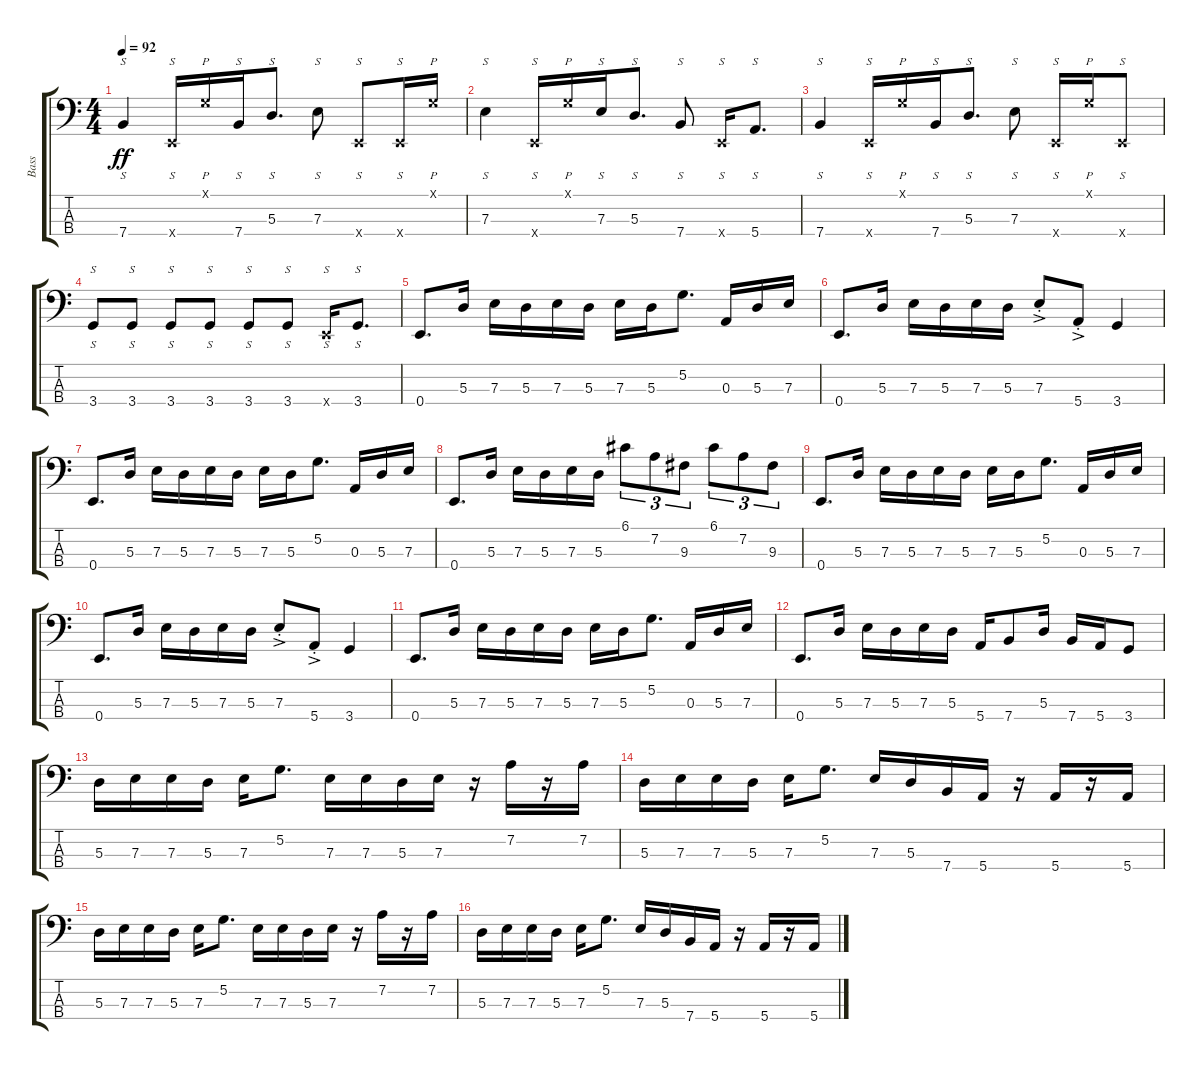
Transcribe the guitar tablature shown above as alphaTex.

\track ("Bass" "Bass") {instrument electricbassfinger}
\staff {score tabs}
\tuning (G2 D2 A1 E1) {hide}
\ts (4 4)
\tempo 92
\clef f4
\ks c
7.4.4{s dy ff} 0.4{x}.16{s} 0.1{x}.16{p} 7.4.16{s} 5.3.8{s d} 7.3.8{s} 0.4{x}.8{s} 0.4{x}.16{s} 0.1{x}.16{p} |
7.3.4{s} 0.4{x}.16{s} 0.1{x}.16{p} 7.3.16{s} 5.3.8{s d} 7.4.8{s} 0.4{x}.16{s} 5.4.8{s d} |
7.4.4{s} 0.4{x}.16{s} 0.1{x}.16{p} 7.4.16{s} 5.3.8{s d} 7.3.8{s} 0.4{x}.16{s} 0.1{x}.16{p} 0.4{x}.8{s} |
3.4.8{s} 3.4.8{s} 3.4.8{s} 3.4.8{s} 3.4.8{s} 3.4.8{s} 0.4{x}.16{s} 3.4.8{s d} |
0.4.8{d} 5.3.16 7.3.16 5.3.16 7.3.16 5.3.16 7.3.16 5.3.16 5.2.8{d} 0.3.16 5.3.16 7.3.16 |
0.4.8{d} 5.3.16 7.3.16 5.3.16 7.3.16 5.3.16 7.3{ac st}.8 5.4{ac st}.8 3.4.4 |
0.4.8{d} 5.3.16 7.3.16 5.3.16 7.3.16 5.3.16 7.3.16 5.3.16 5.2.8{d} 0.3.16 5.3.16 7.3.16 |
0.4.8{d} 5.3.16 7.3.16 5.3.16 7.3.16 5.3.16 6.1.8{tu (3 2)} 7.2.8{tu (3 2)} 9.3.8{tu (3 2)} 6.1.8{tu (3 2)} 7.2.8{tu (3 2)} 9.3.8{tu (3 2)} |
0.4.8{d} 5.3.16 7.3.16 5.3.16 7.3.16 5.3.16 7.3.16 5.3.16 5.2.8{d} 0.3.16 5.3.16 7.3.16 |
0.4.8{d} 5.3.16 7.3.16 5.3.16 7.3.16 5.3.16 7.3{ac st}.8 5.4{ac st}.8 3.4.4 |
0.4.8{d} 5.3.16 7.3.16 5.3.16 7.3.16 5.3.16 7.3.16 5.3.16 5.2.8{d} 0.3.16 5.3.16 7.3.16 |
0.4.8{d} 5.3.16 7.3.16 5.3.16 7.3.16 5.3.16 5.4.16 7.4.8 5.3.16 7.4.16 5.4.16 3.4.8 |
5.3.16 7.3.16 7.3.16 5.3.16 7.3.16 5.2.8{d} 7.3.16 7.3.16 5.3.16 7.3.16 r.16 7.2.16 r.16 7.2.16 |
5.3.16 7.3.16 7.3.16 5.3.16 7.3.16 5.2.8{d} 7.3.16 5.3.16 7.4.16 5.4.16 r.16 5.4.16 r.16 5.4.16 |
5.3.16 7.3.16 7.3.16 5.3.16 7.3.16 5.2.8{d} 7.3.16 7.3.16 5.3.16 7.3.16 r.16 7.2.16 r.16 7.2.16 |
5.3.16 7.3.16 7.3.16 5.3.16 7.3.16 5.2.8{d} 7.3.16 5.3.16 7.4.16 5.4.16 r.16 5.4.16 r.16 5.4.16
